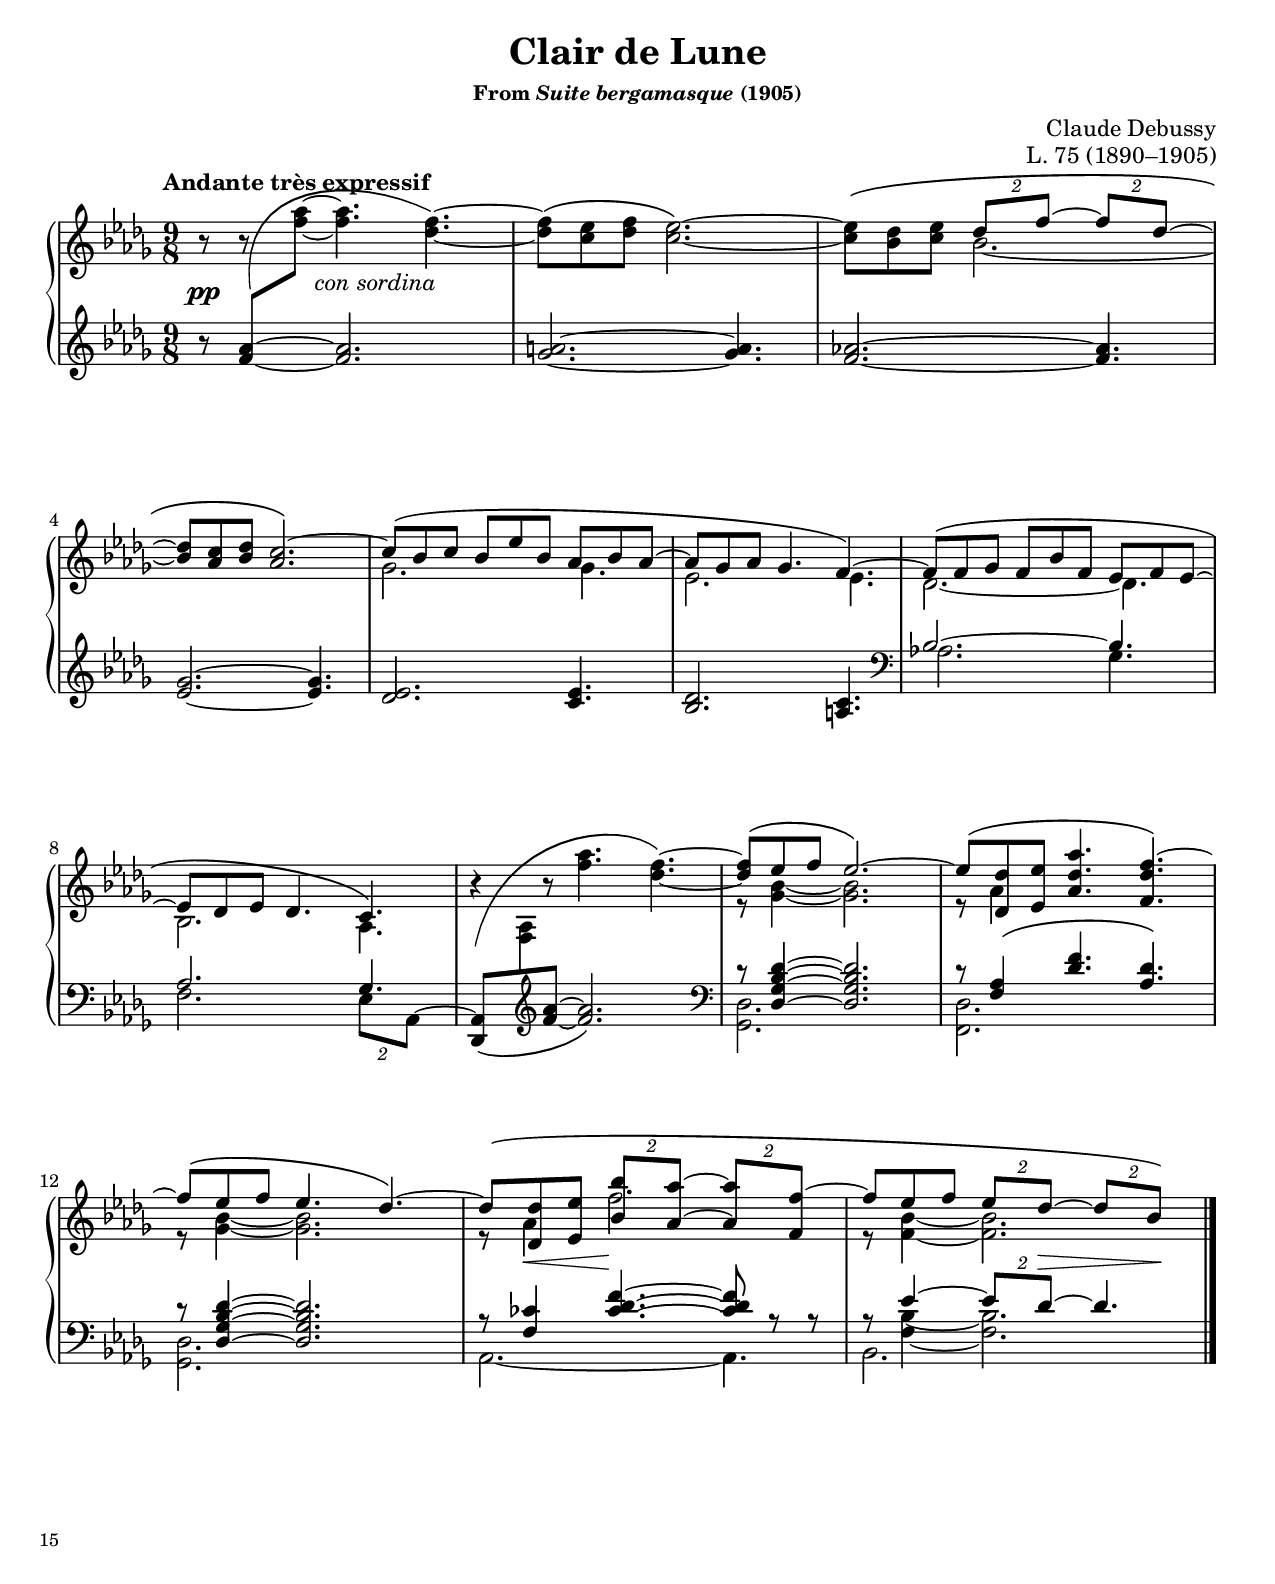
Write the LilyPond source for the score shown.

\version "2.24.0"
\language "english"
\pointAndClickOff

#(set-default-paper-size "letter")
\paper {
  print-page-number = ##f
  indent = 0
}

\header {
  title = "Clair de Lune"
  subsubtitle = \markup { "From" \italic "Suite bergamasque" "(1905)" }
  composer = "Claude Debussy"
  opus = "L. 75 (1890–1905)"
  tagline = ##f
}

\layout {
  \context {
    \PianoStaff
    \consists "Span_stem_engraver"
    \accidentalStyle piano
    %% \override TupletBracket.bracket-visibility = ##t
  }
}

global = {
  \key df \major
  \time 9/8
  \tempo "Andante très expressif"
}

%%%%%%%%%%%%%%%%%%%%%%%%%%%%%%%%%%%%%%%%%%%%%%%%%%%%%%%%%%%%%%%%%%%%%%%%
%% A = mm. 1-14 "Andante très expressif"

upper.A_soprano = \relative {
  s8
  \change Staff = "down"
  <af' f>
  -\shape #'(((0 . 0) (-0.5 . 2.5) (-2 . -2.5) (0 . 0))) \(
  \oneVoice
  \change Staff = "up"
  <af' f>~ q4.
  <f df>4.~\) |
  q8\( <ef c> <f df> <ef c>2.~\) |
  q8\( <df bf> <ef c>
  \voiceOne
  \tuplet 2/3 { df f~ }
  \tuplet 2/3 { 8 df~ } |
  <df bf> <c af> <df bf>
  <c af>2.\)~ |
  c8\( bf c bf ef bf af bf af~ |
  8 gf af gf4. f4.~\) |
  8\( f gf f bf f ef f ef~ |
  8 df ef df4. c4.\) |
  \oneVoice
  r4
  -\shape #'(((0 . -8) (0 . 1) (-1 . 1.5) (0 . 0))) \(
  r8 <af'' f>4. <f df>4.~\) |
  \voiceOne
  q8\( ef f ef2.\)~ |
  8\( <df df,> <ef ef,> <af df, af>4. <f df f,>4.\)~ |
  f8\( ef f ef4. df4.\)~ |
  8\( <df df,> <ef ef,> \tuplet 2/3 { <bf' bf,> <af af,>~ } \tuplet 2/3 { q <f f,>~ } |
  f8 ef f \tuplet 2/3 { ef df~ } \tuplet 2/3 { 8 bf\) } |
}

upper.A_alto = \relative {
  \oneVoice
  r8
  r8
  \voiceTwo
  s8
  s2. |
  s1*9/8*1 |
  s4.
  bf'2.~ |
  \once \hideNotes 8 s4 s2. |
  gf2. 4. |
  ef2. 4. |
  df2.~ 4. |
  bf2. af4. |
  s1*9/8 |
  r8 <bf' gf>4~ q2. |
  r8 af4 s2. |
  r8 <bf gf>4~ q2. |
  r8 af4 f'2. |
  r8 <bf, f>4~ 2. |
}

upper.A = {
  \clef treble
  <<
    \new Voice = "soprano" {
      \voiceOne
      \upper.A_soprano
    }
    \new Voice = "alto" {
      \voiceTwo
      \upper.A_alto
    }
  >>
}

lower.A_tenor = \relative {
  \oneVoice
  r8
  \once \hideNotes
  <af' f>4~
  q2. |
  <a gf>2.~ q4. |
  <af f>2.~ q4. |
  <gf ef>2.~ q4. |
  <ef df>2. <ef c>4. |
  <df bf>2. <c a>4. |

  \clef bass
  \voiceOne
  bf2.~ 4. |
  af2. gf4. |
  s2. s4. |
  r8 <df' bf gf df>4~ q2. |
  r8 <af f>4\( <f' df>4. <df af>\) |
  r8 <df bf gf df>4~ q2. |
  r8 <cf f,>4
  \override TieColumn.tie-configuration = #'((6 . 1) (8 . 0) (10 . 0))
  <f df cf>4.~
  q8
  \revert TieColumn.tie-configuration
  r r |
  r8
  <<
    {
      ef4~ \tuplet 2/3 { 8 df~ } 4.
    } \\ {
      <bf f>4~ q2.
    }
  >>
}

lower.A_bass = \relative {
  s1*9/8*6 |

  \barNumberCheck #7
  af2. gf4. |
  f2. \tuplet 2/3 { ef8 af,^~ } |
  \oneVoice
  \override Beam.auto-knee-gap = #1
  \override Beam.positions = #'(2.75 . 3.5)
  <af df,>8_\(
  \change Staff = "up"
  <af' f>
  \change Staff = "down"
  \revert Beam.auto-knee-gap
  \revert Beam.positions
  \clef treble
  <f' af>~ q2.\) |
  \clef bass
  \voiceTwo
  <df, gf,>2. s4. |
  <df f,>2. s4. |
  <df gf,>2. s4. |
  af2.~ 4. |
  bf2. s4. |
}

lower.A = {
  \clef treble
  <<
    \new Voice = "tenor" {
      \voiceOne
      \lower.A_tenor
    }
    \new Voice = "bass" {
      \voiceTwo
      \lower.A_bass
    }
  >>
}

editorial.above.A = {
  s1*9/8*14 |
  \barNumberCheck #15
}

editorial.between.A = {
  s8\pp
  s8
  s16
  s16 ^"con sordina"
  s2. |
  s1*9/8*11 |
  \barNumberCheck #13
  s8
  \once \override Hairpin.endpoint-alignments = #`(,LEFT . ,LEFT)
  s8\< s8 s8\!
  s1*5/8 |
  s8 s8 s8
  \tuplet 2/3 {
    s8 s8\> s8 s8\!
  } |
  \barNumberCheck #15
}

editorial.below.A = {
  s1*9/8*14 |
  \barNumberCheck #15
}

breaks_ref = {
  R1*9/8 * 3 | \break
  \barNumberCheck #4
  R1*9/8 * 4 | \break
  \barNumberCheck #8
  R1*9/8 * 4 | \break
  \barNumberCheck #12
  R1*9/8 * 3 | \break
  \barNumberCheck #15
  R1*9/8 * 3 | \pageBreak
  \barNumberCheck #18
  R1*9/8 * 3 | \break
  \barNumberCheck #21
  R1*9/8 * 3 | \break
  \barNumberCheck #24
  R1*9/8 * 3 | \break
  \barNumberCheck #27
  R1*9/8 * 2 | \break
  \barNumberCheck #29
  R1*9/8 * 2 | \pageBreak
  \barNumberCheck #31
  R1*9/8 * 2 | \break
  \barNumberCheck #33
  R1*9/8 * 2 | \break
  \barNumberCheck #35
  R1*9/8 * 2 | \break
  \barNumberCheck #37
  R1*9/8 * 2 | \break
  \barNumberCheck #39
  R1*9/8 * 2 | \pageBreak
  \barNumberCheck #41
  R1*9/8 * 2 | \break
  \barNumberCheck #43
  R1*9/8 * 2 | \break
  \barNumberCheck #45
  R1*9/8 * 2 | \break
  \barNumberCheck #47
  R1*9/8 * 2 | \break
  \barNumberCheck #49
  R1*9/8 * 2 | \pageBreak
  \barNumberCheck #51
  R1*9/8 * 2 | \break
  \barNumberCheck #53
  R1*9/8 * 2 | \break
  \barNumberCheck #55
  R1*9/8 * 2 | \break
  \barNumberCheck #57
  R1*9/8 * 2 | \break
  \barNumberCheck #59
  R1*9/8 * 3 | \pageBreak
  \barNumberCheck #62
  R1*9/8 * 3 | \break
  \barNumberCheck #65
  R1*9/8 * 2 | \break
  \barNumberCheck #67
  R1*9/8 * 2 | \break
  \barNumberCheck #69
  R1*9/8 * 2 | \break
  \barNumberCheck #71
}

%%showLastLength =   % use this to only render the last few measures
\score {
  \new PianoStaff <<
    \new Dynamics {
      \global
      \editorial.above.A
    }
    \new Staff = "up" {
      \global
      \upper.A
      \bar "|."
    }
    \new Dynamics {
      \global
      \editorial.between.A
    }
    \new Staff = "down" {
      \global
      \lower.A
    }
    \new Dynamics {
      \global
      \editorial.below.A
    }
    \new Dynamics {
      \global
      \breaks_ref
    }
  >>
}
